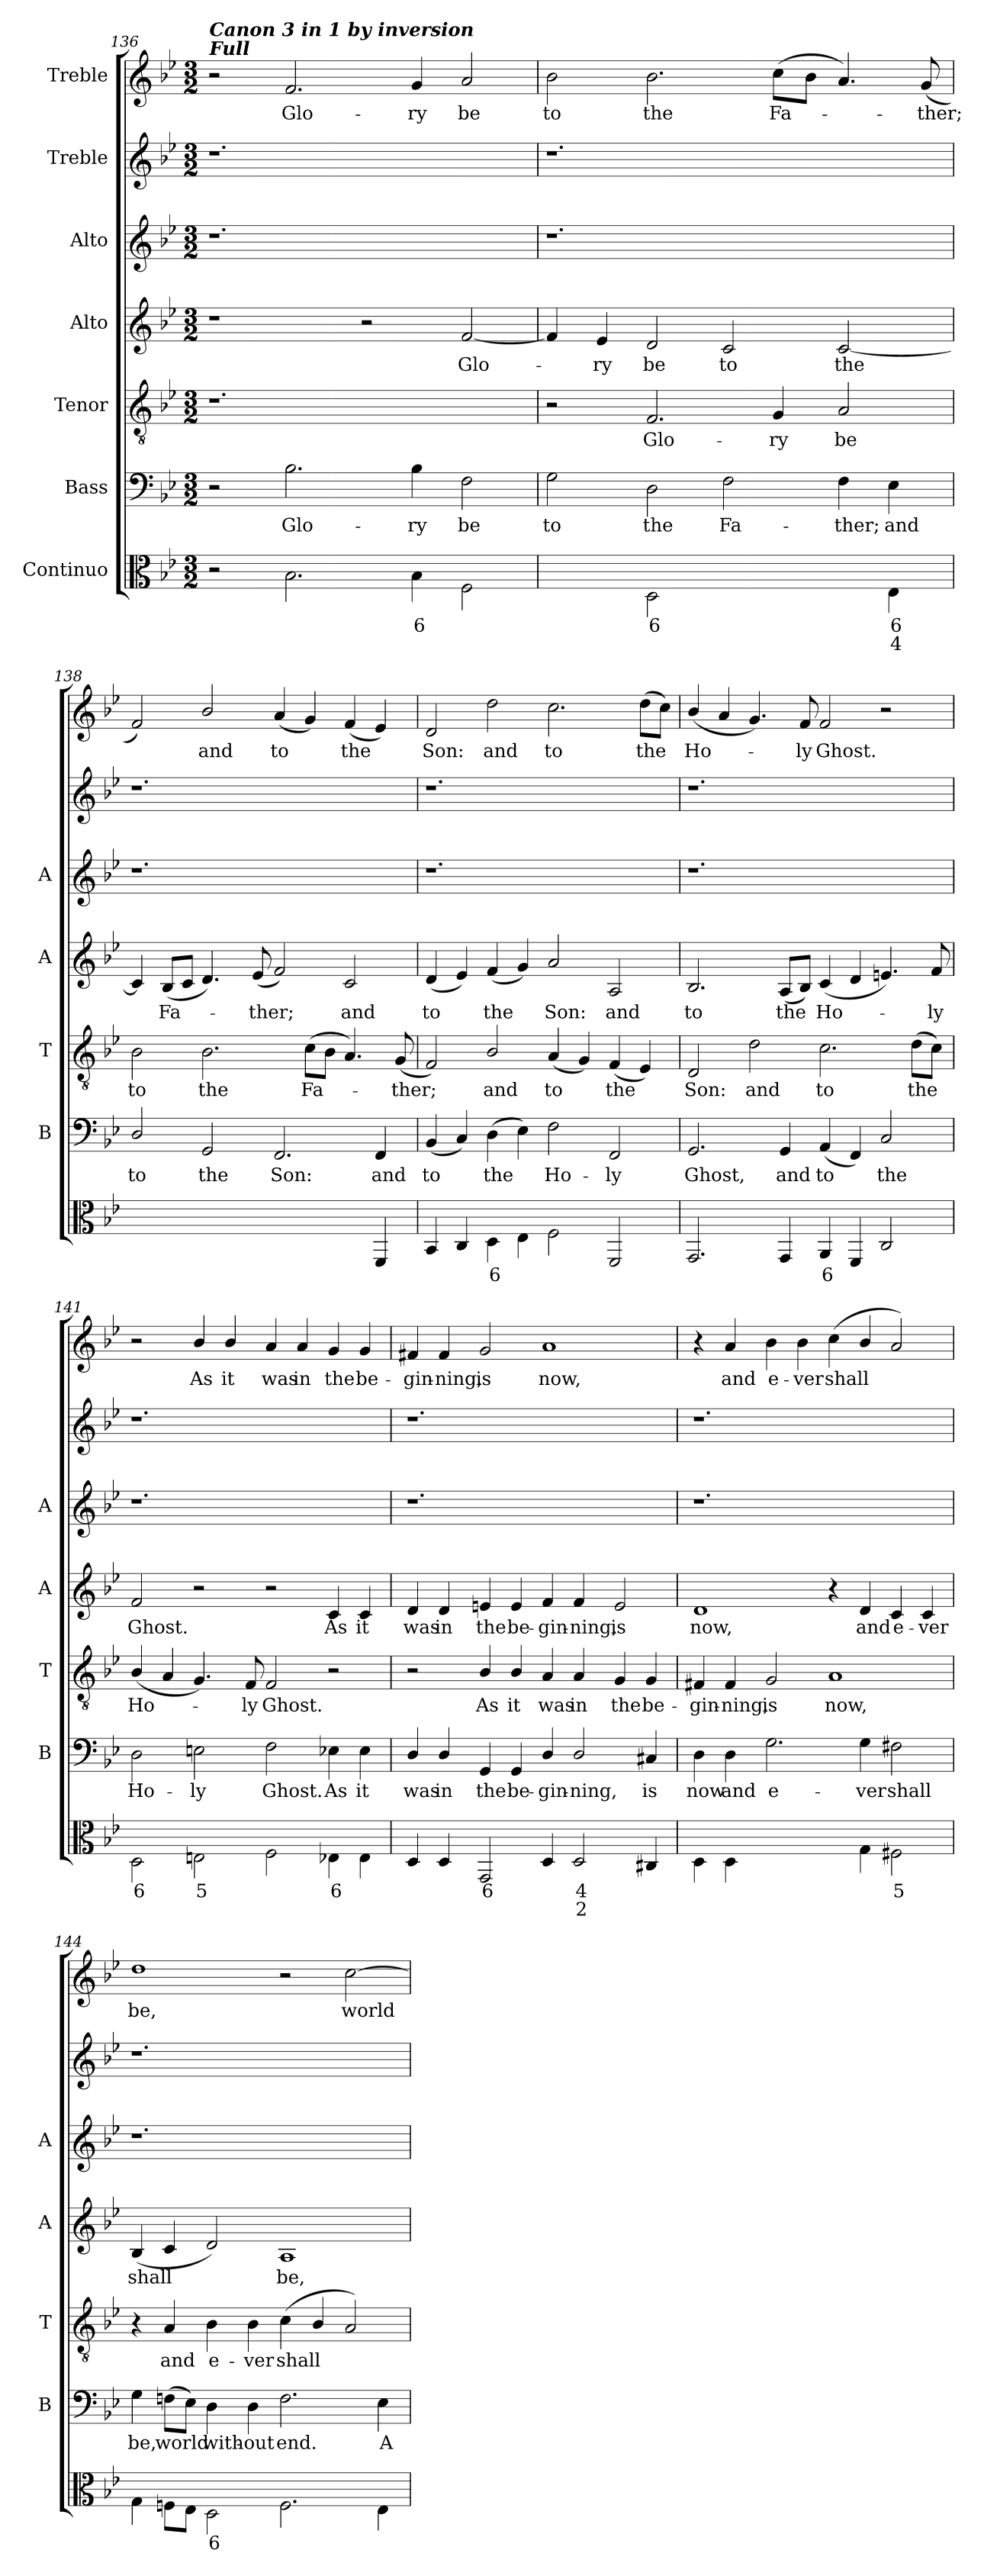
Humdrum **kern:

**kern	**text	**text	**kern	**text	**kern	**text	**kern	**text	**kern	**kern	**kern	**text
*part7	*part7	*part7	*part6	*part6	*part5	*part5	*part4	*part4	*part3	*part2	*part1	*part1
*staff7	*staff7	*staff7	*staff6	*staff6	*staff5	*staff5	*staff4	*staff4	*staff3	*staff2	*staff1	*staff1
*I"Continuo	*	*	*I"Bass	*	*I"Tenor	*	*I"Alto	*	*I"Alto	*I"Treble	*I"Treble	*
*	*	*	*I'B	*	*I'T	*	*I'A	*	*I'A	*	*	*
!!LO:PB:g=z
*clefC3	*	*	*clefF4	*	*clefGv2	*	*clefG2	*	*clefG2	*clefG2	*clefG2	*
*k[b-e-]	*	*	*k[b-e-]	*	*k[b-e-]	*	*k[b-e-]	*	*k[b-e-]	*k[b-e-]	*k[b-e-]	*
*B-:	*	*	*B-:	*	*B-:	*	*B-:	*	*B-:	*B-:	*B-:	*
*M3/2	*	*	*M3/2	*	*M3/2	*	*M3/2	*	*M3/2	*M3/2	*M3/2	*
=136	=136	=136	=136	=136	=136	=136	=136	=136	=136	=136	=136	=136
!	!	!	!	!	!	!	!	!	!	!	!LO:TX:a:Bi:t=Full	!
!	!	!	!	!	!	!	!	!	!	!	!LO:TX:a:Bi:t=Canon 3 in 1 by inversion	!
2r	.	.	2r	.	1.r	.	1r	.	1.r	1.r	2r	.
!	!	!	!	!LO:LY:b	!	!	!	!	!	!	!	!LO:LY:b
2.B-\	.	.	2.B-\	Glo-	.	.	.	.	.	.	2.f/	Glo-
.	.	.	.	.	.	.	2r	.	.	.	.	.
!	!LO:LY:b	!	!	!LO:LY:b	!	!	!	!	!	!	!	!LO:LY:b
4B-\	6	.	4B-\	-ry	.	.	.	.	.	.	4g/	-ry
!	!	!	!	!LO:LY:b	!	!	!	!LO:LY:b	!	!	!	!LO:LY:b
2F\	.	.	2F\	be	2ryy	.	[2f/	Glo-	2ryy	2ryy	2a/	be
=137	=137	=137	=137	=137	=137	=137	=137	=137	=137	=137	=137	=137
!	!LO:LY:b	!	!	!LO:LY:b	!	!	!	!	!	!	!	!LO:LY:b
[4G\yy	7	.	2G\	to	2r	.	4f/]	.	1.r	1.r	2b-\	to
!	!LO:LY:b	!	!	!	!	!	!	!LO:LY:b	!	!	!	!
4G\yy]	6	.	.	.	.	.	4e-/	-ry	.	.	.	.
!	!LO:LY:b	!	!	!LO:LY:b	!	!LO:LY:b	!	!LO:LY:b	!	!	!	!LO:LY:b
2D\	6	.	2D\	the	2.F/	Glo-	2d/	be	.	.	2.b-\	the
!	!LO:LY:b	!	!	!LO:LY:b	!	!	!	!LO:LY:b	!	!	!	!
[2F\yy	4	.	2F\	Fa-	.	.	2c/	to	.	.	.	.
!	!	!	!	!	!	!LO:LY:b	!	!	!	!	!	!LO:LY:b
.	.	.	.	.	4G/	-ry	.	.	.	.	(>8cc\L	Fa-
.	.	.	.	.	.	.	.	.	.	.	8b-\J	.
!	!LO:LY:b	!	!	!LO:LY:b	!	!LO:LY:b	!	!LO:LY:b	!	!	!	!
4F\yy]	3	.	4F\	-ther;	2A/	be	[2c/	the	2ryy	2ryy	4.a/)	.
!	!LO:LY:b	!LO:LY:b	!	!LO:LY:b	!	!	!	!	!	!	!	!
4E-\	6	4	4E-\	and	.	.	.	.	.	.	.	.
!	!	!	!	!	!	!	!	!	!	!	!	!LO:LY:b
.	.	.	.	.	.	.	.	.	.	.	(<8g/	ther;
=138	=138	=138	=138	=138	=138	=138	=138	=138	=138	=138	=138	=138
!	!LO:LY:b	!LO:LY:b	!	!LO:LY:b	!	!LO:LY:b	!	!	!	!	!	!
[4D/yy	7	6	2D/	to	2B-\	to	4c/]	.	1.r	1.r	2f/)	.
!	!LO:LY:b	!	!	!	!	!	!	!LO:LY:b	!	!	!	!
4D\yy]	6	.	.	.	.	.	(<8B-/L	Fa-	.	.	.	.
.	.	.	.	.	.	.	8c/J	.	.	.	.	.
!	!LO:LY:b	!	!	!LO:LY:b	!	!LO:LY:b	!	!	!	!	!	!LO:LY:b
[4GG/yy	5	.	2GG/	the	2.B-\	the	4.d/)	.	.	.	2b-/	and
!	!LO:LY:b	!	!	!	!	!	!	!	!	!	!	!
4GG/yy]	6	.	.	.	.	.	.	.	.	.	.	.
!	!	!	!	!	!	!	!	!LO:LY:b	!	!	!	!
.	.	.	.	.	.	.	(<8e-/	ther;	.	.	.	.
!	!LO:LY:b	!	!	!LO:LY:b	!	!	!	!	!	!	!	!LO:LY:b
[2FF/yy	4	.	2.FF/	Son:	.	.	2f/)	.	.	.	(<4a/	to
!	!	!	!	!	!	!LO:LY:b	!	!	!	!	!	!
.	.	.	.	.	(>8c\L	Fa-	.	.	.	.	4g/)	.
.	.	.	.	.	8B-\J	.	.	.	.	.	.	.
!	!LO:LY:b	!	!	!	!	!	!	!LO:LY:b	!	!	!	!LO:LY:b
4FF/yy]	3	.	.	.	4.A/)	.	2c/	and	2ryy	2ryy	(<4f/	the
!	!	!	!	!LO:LY:b	!	!	!	!	!	!	!	!
4FF/	.	.	4FF/	and	.	.	.	.	.	.	4e-/)	.
!	!	!	!	!	!	!LO:LY:b	!	!	!	!	!	!
.	.	.	.	.	(<8G/	ther;	.	.	.	.	.	.
=139	=139	=139	=139	=139	=139	=139	=139	=139	=139	=139	=139	=139
!	!	!	!	!LO:LY:b	!	!	!	!LO:LY:b	!	!	!	!LO:LY:b
4BB-/	.	.	(<4BB-/	to	2F/)	.	(<4d/	to	1.r	1.r	2d/	Son:
4C/	.	.	4C/)	.	.	.	4e-/)	.	.	.	.	.
!	!LO:LY:b	!	!	!LO:LY:b	!	!LO:LY:b	!	!LO:LY:b	!	!	!	!LO:LY:b
4D\	6	.	(>4D\	the	2B-/	and	(<4f/	the	.	.	2dd\	and
4E-\	.	.	4E-\)	.	.	.	4g/)	.	.	.	.	.
!	!	!	!	!LO:LY:b	!	!LO:LY:b	!	!LO:LY:b	!	!	!	!LO:LY:b
2F\	.	.	2F\	Ho-	(<4A/	to	2a/	Son:	.	.	2.cc\	to
.	.	.	.	.	4G/)	.	.	.	.	.	.	.
!	!	!	!	!LO:LY:b	!	!LO:LY:b	!	!LO:LY:b	!	!	!	!
2FF/	.	.	2FF/	-ly	(<4F/	the	2A/	and	2ryy	2ryy	.	.
!	!	!	!	!	!	!	!	!	!	!	!	!LO:LY:b
.	.	.	.	.	4E-/)	.	.	.	.	.	(>8dd\L	the
.	.	.	.	.	.	.	.	.	.	.	8cc\J)	.
!!LO:LB:g=z
=140	=140	=140	=140	=140	=140	=140	=140	=140	=140	=140	=140	=140
!	!	!	!	!LO:LY:b	!	!LO:LY:b	!	!LO:LY:b	!	!	!	!LO:LY:b
2.GG/	.	.	2.GG/	Ghost,	2D/	Son:	2.B-/	to	1.r	1.r	(<4b-/	Ho-
.	.	.	.	.	.	.	.	.	.	.	4a/	.
!	!	!	!	!	!	!LO:LY:b	!	!	!	!	!	!
.	.	.	.	.	2d\	and	.	.	.	.	4.g/)	.
!	!	!	!	!LO:LY:b	!	!	!	!LO:LY:b	!	!	!	!
4GG/	.	.	4GG/	and	.	.	(<8A/L	the	.	.	.	.
!	!	!	!	!	!	!	!	!	!	!	!	!LO:LY:b
.	.	.	.	.	.	.	8B-/J)	.	.	.	8f/	ly
!	!LO:LY:b	!	!	!LO:LY:b	!	!LO:LY:b	!	!LO:LY:b	!	!	!	!LO:LY:b
4AA/	6	.	(<4AA/	to	2.c\	to	(<4c/	Ho-	.	.	2f/	Ghost.
4FF/	.	.	4FF/)	.	.	.	4d/	.	.	.	.	.
!	!	!	!	!LO:LY:b	!	!	!	!	!	!	!	!
2C/	.	.	2C/	the	.	.	4.en/)	.	2ryy	2ryy	2r	.
!	!	!	!	!	!	!LO:LY:b	!	!	!	!	!	!
.	.	.	.	.	(>8d\L	the	.	.	.	.	.	.
!	!	!	!	!	!	!	!	!LO:LY:b	!	!	!	!
.	.	.	.	.	8c\J)	.	8f/	ly	.	.	.	.
=141	=141	=141	=141	=141	=141	=141	=141	=141	=141	=141	=141	=141
!	!LO:LY:b	!	!	!LO:LY:b	!	!LO:LY:b	!	!LO:LY:b	!	!	!	!
2D\	6	.	2D\	Ho-	(<4B-/	Ho-	2f/	Ghost.	1.r	1.r	2r	.
.	.	.	.	.	4A/	.	.	.	.	.	.	.
!	!LO:LY:b	!	!	!LO:LY:b	!	!	!	!	!	!	!	!LO:LY:b
2En\	5	.	2En\	-ly	4.G/)	.	2r	.	.	.	4b-/	As
!	!	!	!	!	!	!	!	!	!	!	!	!LO:LY:b
.	.	.	.	.	.	.	.	.	.	.	4b-/	it
!	!	!	!	!	!	!LO:LY:b	!	!	!	!	!	!
.	.	.	.	.	8F/	ly	.	.	.	.	.	.
!	!	!	!	!LO:LY:b	!	!LO:LY:b	!	!	!	!	!	!LO:LY:b
2F\	.	.	2F\	Ghost.	2F/	Ghost.	2r	.	.	.	4a/	was
!	!	!	!	!	!	!	!	!	!	!	!	!LO:LY:b
.	.	.	.	.	.	.	.	.	.	.	4a/	in
!	!LO:LY:b	!	!	!LO:LY:b	!	!	!	!LO:LY:b	!	!	!	!LO:LY:b
4E-X\	6	.	4E-X\	As	2r	.	4c/	As	2ryy	2ryy	4g/	the
!	!	!	!	!LO:LY:b	!	!	!	!LO:LY:b	!	!	!	!LO:LY:b
4E-\	.	.	4E-\	it	.	.	4c/	it	.	.	4g/	be-
=142	=142	=142	=142	=142	=142	=142	=142	=142	=142	=142	=142	=142
!	!	!	!	!LO:LY:b	!	!	!	!LO:LY:b	!	!	!	!LO:LY:b
4D/	.	.	4D/	was	2r	.	4d/	was	1.r	1.r	4f#X/	-gin-
!	!	!	!	!LO:LY:b	!	!	!	!LO:LY:b	!	!	!	!LO:LY:b
4D/	.	.	4D/	in	.	.	4d/	in	.	.	4f#/	-ning,
!	!LO:LY:b	!	!	!LO:LY:b	!	!LO:LY:b	!	!LO:LY:b	!	!	!	!LO:LY:b
2GG/	6	.	4GG/	the	4B-/	As	4en/	the	.	.	2g/	is
!	!	!	!	!LO:LY:b	!	!LO:LY:b	!	!LO:LY:b	!	!	!	!
.	.	.	4GG/	be-	4B-/	it	4e/	be-	.	.	.	.
!	!	!	!	!LO:LY:b	!	!LO:LY:b	!	!LO:LY:b	!	!	!	!LO:LY:b
4D/	.	.	4D/	-gin-	4A/	was	4f/	-gin-	.	.	1a	now,
!	!LO:LY:b	!LO:LY:b	!	!LO:LY:b	!	!LO:LY:b	!	!LO:LY:b	!	!	!	!
2D/	4	2	2D/	-ning,	4A/	in	4f/	-ning,	.	.	.	.
!	!	!	!	!	!	!LO:LY:b	!	!LO:LY:b	!	!	!	!
.	.	.	.	.	4G/	the	2e/	is	2ryy	2ryy	.	.
!	!	!	!	!LO:LY:b	!	!LO:LY:b	!	!	!	!	!	!
4C#X/	.	.	4C#X/	is	4G/	be-	.	.	.	.	.	.
!!LO:PB:g=z
=143	=143	=143	=143	=143	=143	=143	=143	=143	=143	=143	=143	=143
!	!	!	!	!LO:LY:b	!	!LO:LY:b	!	!LO:LY:b	!	!	!	!
4D\	.	.	4D\	now	4F#X/	-gin-	1d	now,	1.r	1.r	4r	.
!	!	!	!	!LO:LY:b	!	!LO:LY:b	!	!	!	!	!	!LO:LY:b
4D\	.	.	4D\	and	4F#/	-ning,	.	.	.	.	4a/	and
!	!	!	!	!LO:LY:b	!	!LO:LY:b	!	!	!	!	!	!LO:LY:b
[2G\yy	.	.	2.G\	e-	2G/	is	.	.	.	.	4b-\	e-
!	!	!	!	!	!	!	!	!	!	!	!	!LO:LY:b
.	.	.	.	.	.	.	.	.	.	.	4b-\	-ver
!	!LO:LY:b	!LO:LY:b	!	!	!	!LO:LY:b	!	!	!	!	!	!LO:LY:b
4G\yy]	4	2	.	.	1A	now,	4r	.	.	.	(<4cc\	shall
!	!	!	!	!LO:LY:b	!	!	!	!LO:LY:b	!	!	!	!
4G\	.	.	4G\	-ver	.	.	4d/	and	.	.	4b-/	.
!	!LO:LY:b	!	!	!LO:LY:b	!	!	!	!LO:LY:b	!	!	!	!
2F#X\	5	.	2F#X\	shall	.	.	4c/	e-	2ryy	2ryy	2a/)	.
!	!	!	!	!	!	!	!	!LO:LY:b	!	!	!	!
.	.	.	.	.	.	.	4c/	-ver	.	.	.	.
=144	=144	=144	=144	=144	=144	=144	=144	=144	=144	=144	=144	=144
!	!	!	!	!LO:LY:b	!	!	!	!LO:LY:b	!	!	!	!LO:LY:b
4G\	.	.	4G\	be,	4r	.	(<4B-/	shall	1.r	1.r	1dd	be,
!	!	!	!	!LO:LY:b	!	!LO:LY:b	!	!	!	!	!	!
8Fn\L	.	.	(>8Fn\L	world	4A/	and	4c/	.	.	.	.	.
8E-\J	.	.	8E-\J)	.	.	.	.	.	.	.	.	.
!	!LO:LY:b	!	!	!LO:LY:b	!	!LO:LY:b	!	!	!	!	!	!
2D\	6	.	4D\	with-	4B-\	e-	2d/)	.	.	.	.	.
!	!	!	!	!LO:LY:b	!	!LO:LY:b	!	!	!	!	!	!
.	.	.	4D\	-out	4B-\	-ver	.	.	.	.	.	.
!	!	!	!	!LO:LY:b	!	!LO:LY:b	!	!LO:LY:b	!	!	!	!
2.F\	.	.	2.F\	end.	(<4c\	shall	1A	be,	.	.	2r	.
.	.	.	.	.	4B-/	.	.	.	.	.	.	.
!	!	!	!	!	!	!	!	!	!	!	!	!LO:LY:b
.	.	.	.	.	2A/)	.	.	.	2ryy	2ryy	[2cc\	world
!	!	!	!	!LO:LY:b	!	!	!	!	!	!	!	!
4E-\	.	.	4E-\	A-	.	.	.	.	.	.	.	.
=	=	=	=	=	=	=	=	=	=	=	=	=
*-	*-	*-	*-	*-	*-	*-	*-	*-	*-	*-	*-	*-
